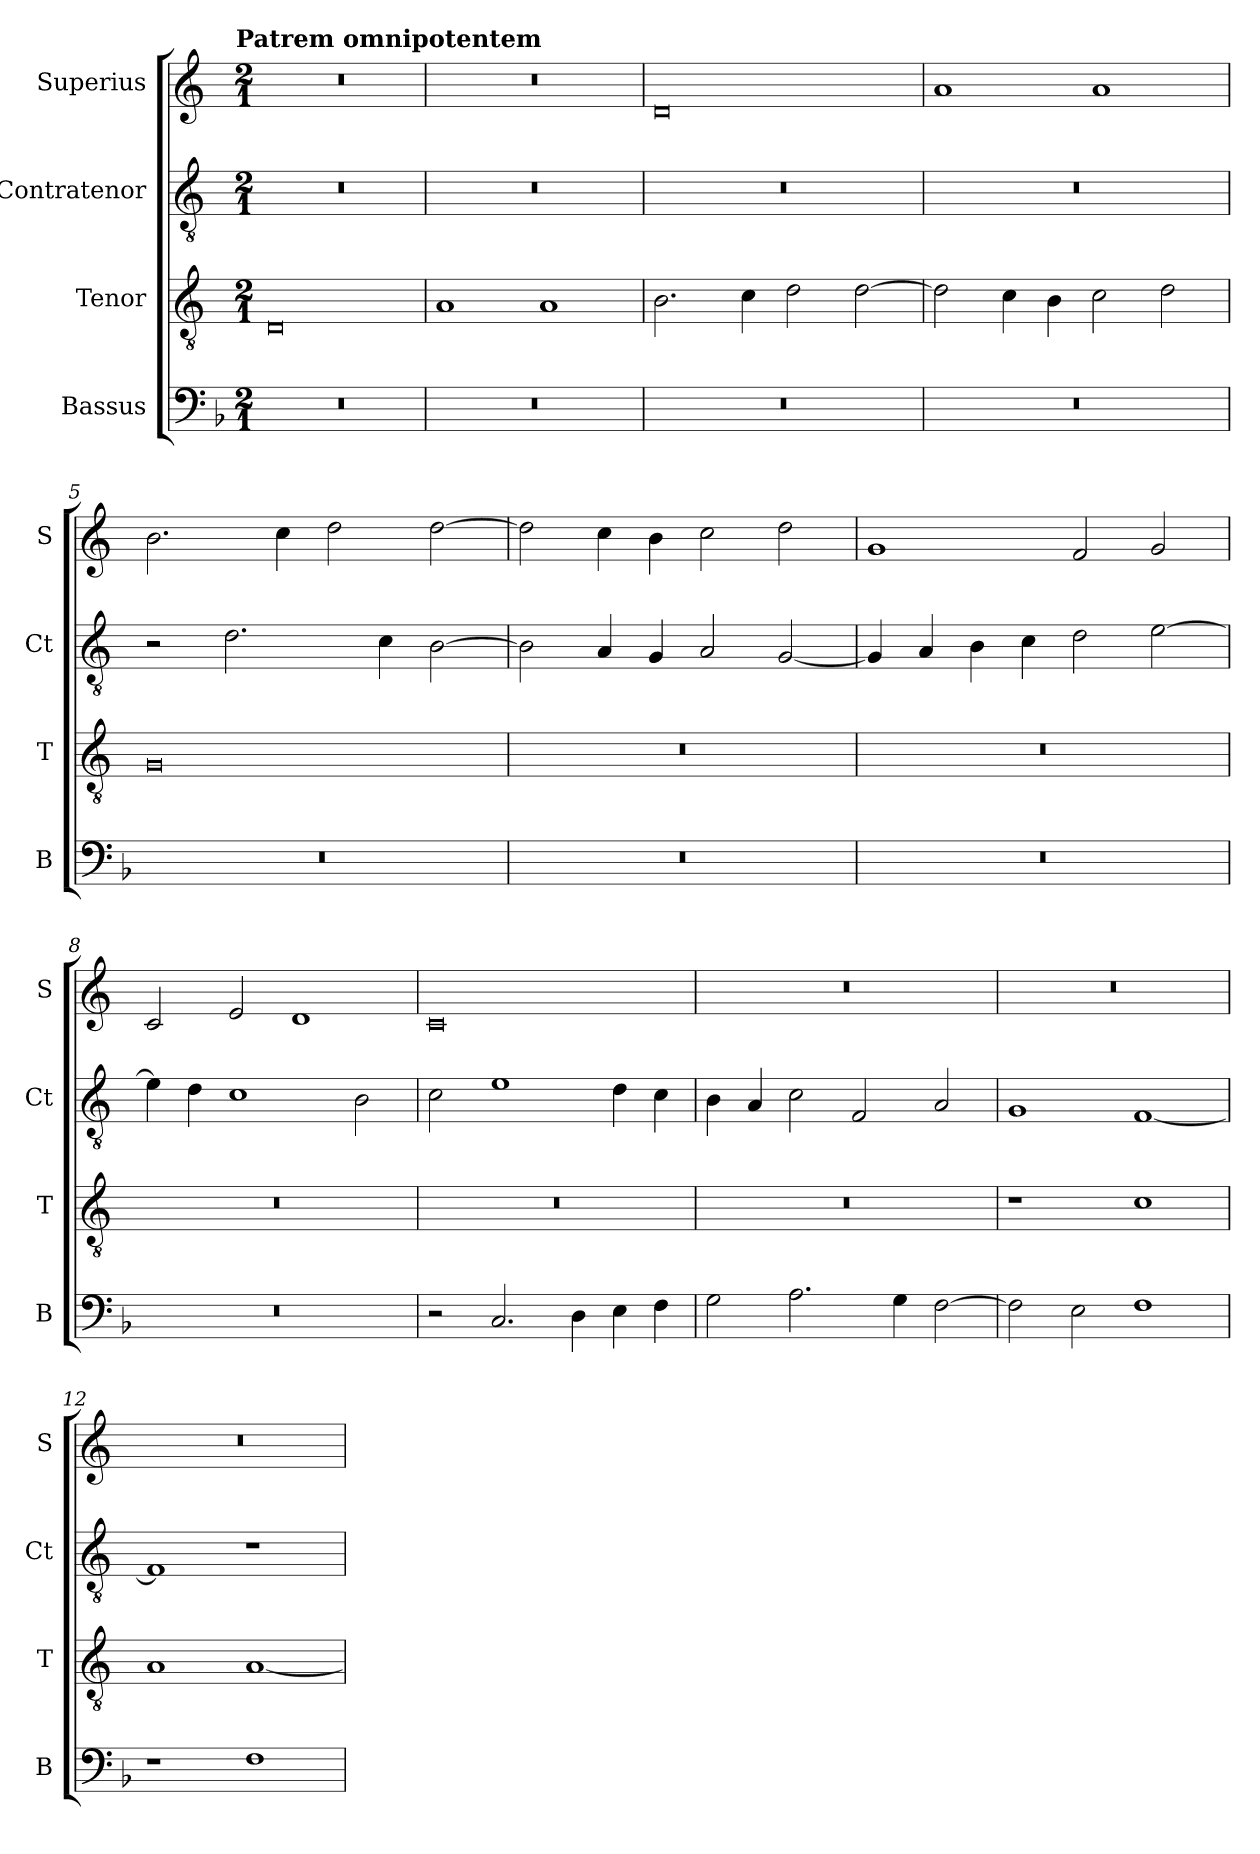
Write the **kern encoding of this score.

**kern	**kern	**kern	**kern
*part4	*part3	*part2	*part1
*staff4	*staff3	*staff2	*staff1
*I"Bassus	*I"Tenor	*I"Contratenor	*I"Superius
*I'B	*I'T	*I'Ct	*I'S
*clefF4	*clefGv2	*clefGv2	*clefG2
*k[b-]	*k[]	*k[]	*k[]
!!LO:TX:omd:t=Patrem omnipotentem
*M2/1	*M2/1	*M2/1	*M2/1
=1	=1	=1	=1
0r	0D	0r	0r
=2	=2	=2	=2
0r	1A	0r	0r
.	1A	.	.
=3	=3	=3	=3
0r	2.B	0r	0d
.	4c	.	.
.	2d	.	.
.	[2d	.	.
=4	=4	=4	=4
0r	2d]	0r	1a
.	4c	.	.
.	4B	.	.
.	2c	.	1a
.	2d	.	.
=5	=5	=5	=5
0r	0G	2r	2.b
.	.	2.d	.
.	.	.	4cc
.	.	.	2dd
.	.	4c	.
.	.	[2B	[2dd
=6	=6	=6	=6
0r	0r	2B]	2dd]
.	.	4A	4cc
.	.	4G	4b
.	.	2A	2cc
.	.	[2G	2dd
=7	=7	=7	=7
0r	0r	4G]	1g
.	.	4A	.
.	.	4B	.
.	.	4c	.
.	.	2d	2f
.	.	[2e	2g
=8	=8	=8	=8
0r	0r	4e]	2c
.	.	4d	.
.	.	1c	2e
.	.	.	1d
.	.	2B	.
=9	=9	=9	=9
2r	0r	2c	0c
2.C	.	1e	.
4D	.	.	.
4E	.	4d	.
4F	.	4c	.
=10	=10	=10	=10
2G	0r	4B	0r
.	.	4A	.
2.A	.	2c	.
.	.	2F	.
4G	.	.	.
[2F	.	2A	.
=11	=11	=11	=11
2F]	1r	1G	0r
2E	.	.	.
1F	1c	[1F	.
=12	=12	=12	=12
1r	1A	1F]	0r
1F	[1A	1r	.
=	=	=	=
*-	*-	*-	*-
